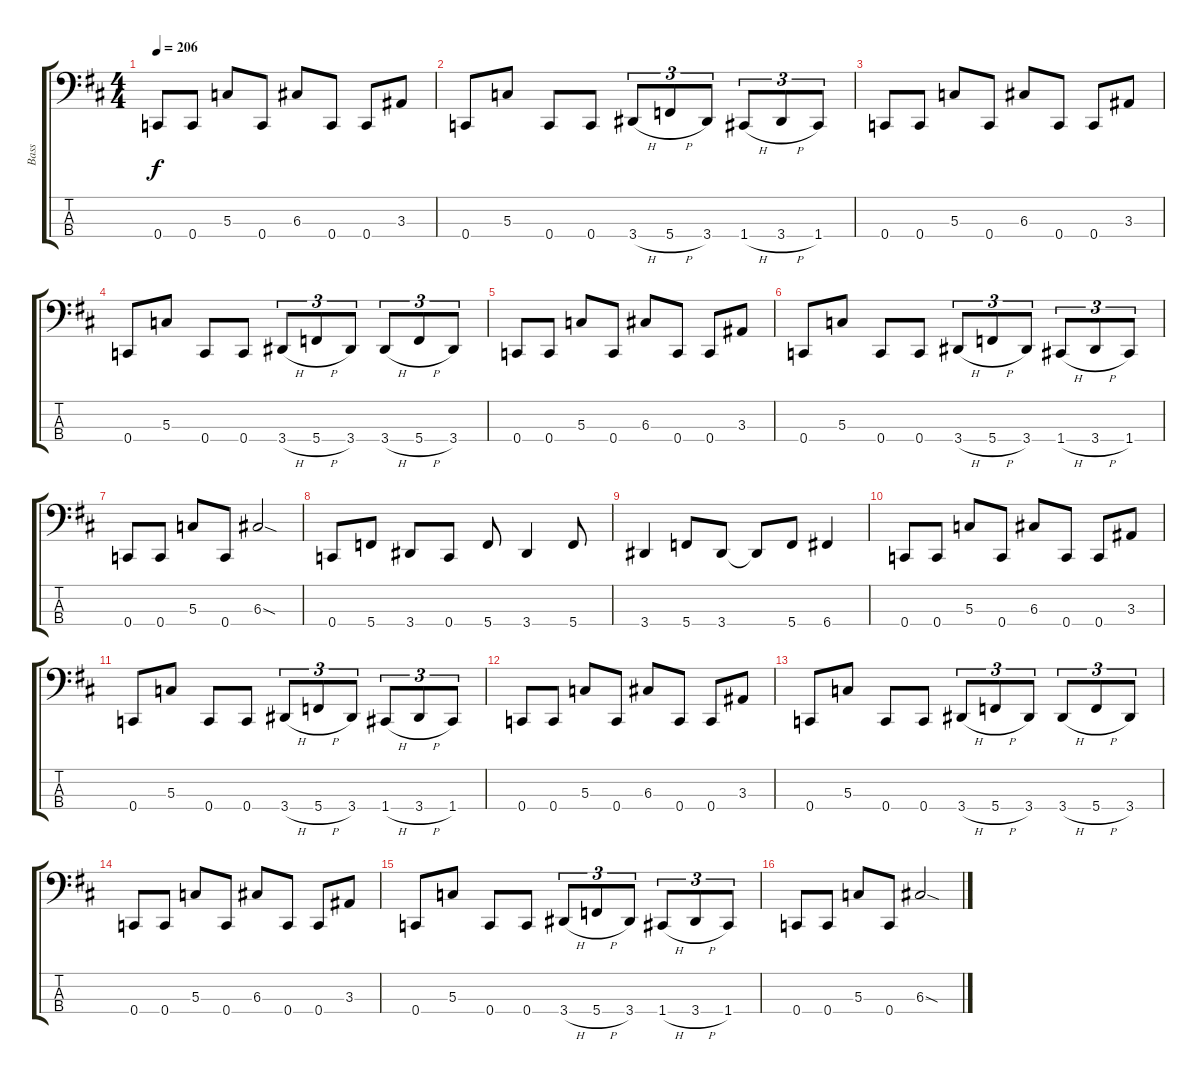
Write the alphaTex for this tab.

\track ("Bass" "Bass") {instrument electricbassfinger}
\staff {score tabs}
\tuning (F2 C2 G1 C1) {hide}
\ts (4 4)
\section ("" " ")
\tempo 206
\clef f4
\ks d
0.4.8{dy f} 0.4.8 5.3.8 0.4.8 6.3.8 0.4.8 0.4.8 3.3.8 |
0.4.8 5.3.8 0.4.8 0.4.8 3.4{h}.8{tu (3 2)} 5.4{h}.8{tu (3 2)} 3.4.8{tu (3 2)} 1.4{h}.8{tu (3 2)} 3.4{h}.8{tu (3 2)} 1.4.8{tu (3 2)} |
0.4.8 0.4.8 5.3.8 0.4.8 6.3.8 0.4.8 0.4.8 3.3.8 |
0.4.8 5.3.8 0.4.8 0.4.8 3.4{h}.8{tu (3 2)} 5.4{h}.8{tu (3 2)} 3.4.8{tu (3 2)} 3.4{h}.8{tu (3 2)} 5.4{h}.8{tu (3 2)} 3.4.8{tu (3 2)} |
0.4.8 0.4.8 5.3.8 0.4.8 6.3.8 0.4.8 0.4.8 3.3.8 |
0.4.8 5.3.8 0.4.8 0.4.8 3.4{h}.8{tu (3 2)} 5.4{h}.8{tu (3 2)} 3.4.8{tu (3 2)} 1.4{h}.8{tu (3 2)} 3.4{h}.8{tu (3 2)} 1.4.8{tu (3 2)} |
0.4.8 0.4.8 5.3.8 0.4.8 6.3{sod}.2 |
0.4.8 5.4.8 3.4.8 0.4.8 5.4.8 3.4.4 5.4.8 |
3.4.4 5.4.8 3.4.8 3.4{t}.8 5.4.8 6.4.4 |
0.4.8 0.4.8 5.3.8 0.4.8 6.3.8 0.4.8 0.4.8 3.3.8 |
0.4.8 5.3.8 0.4.8 0.4.8 3.4{h}.8{tu (3 2)} 5.4{h}.8{tu (3 2)} 3.4.8{tu (3 2)} 1.4{h}.8{tu (3 2)} 3.4{h}.8{tu (3 2)} 1.4.8{tu (3 2)} |
0.4.8 0.4.8 5.3.8 0.4.8 6.3.8 0.4.8 0.4.8 3.3.8 |
0.4.8 5.3.8 0.4.8 0.4.8 3.4{h}.8{tu (3 2)} 5.4{h}.8{tu (3 2)} 3.4.8{tu (3 2)} 3.4{h}.8{tu (3 2)} 5.4{h}.8{tu (3 2)} 3.4.8{tu (3 2)} |
0.4.8 0.4.8 5.3.8 0.4.8 6.3.8 0.4.8 0.4.8 3.3.8 |
0.4.8 5.3.8 0.4.8 0.4.8 3.4{h}.8{tu (3 2)} 5.4{h}.8{tu (3 2)} 3.4.8{tu (3 2)} 1.4{h}.8{tu (3 2)} 3.4{h}.8{tu (3 2)} 1.4.8{tu (3 2)} |
0.4.8 0.4.8 5.3.8 0.4.8 6.3{sod}.2
